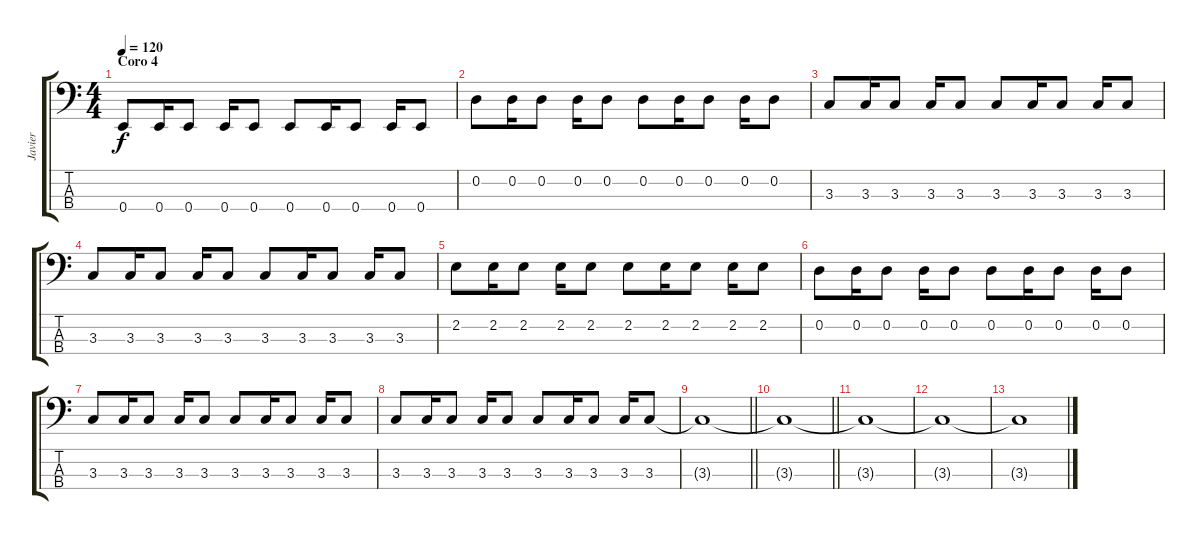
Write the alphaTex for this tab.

\track ("Javier" "Javier") {instrument electricbasspick}
\staff {score tabs}
\tuning (G2 D2 A1 E1) {hide}
\ts (4 4)
\section ("" "Coro 4")
\tempo 120
\clef f4
\ks c
0.4.8{dy f} 0.4.16 0.4.8 0.4.16 0.4.8 0.4.8 0.4.16 0.4.8 0.4.16 0.4.8 |
0.2.8 0.2.16 0.2.8 0.2.16 0.2.8 0.2.8 0.2.16 0.2.8 0.2.16 0.2.8 |
3.3.8 3.3.16 3.3.8 3.3.16 3.3.8 3.3.8 3.3.16 3.3.8 3.3.16 3.3.8 |
3.3.8 3.3.16 3.3.8 3.3.16 3.3.8 3.3.8 3.3.16 3.3.8 3.3.16 3.3.8 |
2.2.8 2.2.16 2.2.8 2.2.16 2.2.8 2.2.8 2.2.16 2.2.8 2.2.16 2.2.8 |
0.2.8 0.2.16 0.2.8 0.2.16 0.2.8 0.2.8 0.2.16 0.2.8 0.2.16 0.2.8 |
3.3.8 3.3.16 3.3.8 3.3.16 3.3.8 3.3.8 3.3.16 3.3.8 3.3.16 3.3.8 |
3.3.8 3.3.16 3.3.8 3.3.16 3.3.8 3.3.8 3.3.16 3.3.8 3.3.16 3.3.8 |
\barLineRight lightlight
3.3{t}.1 |
\barLineRight lightlight
3.3{t}.1 |
3.3{t}.1 |
3.3{t}.1 |
3.3{t}.1
